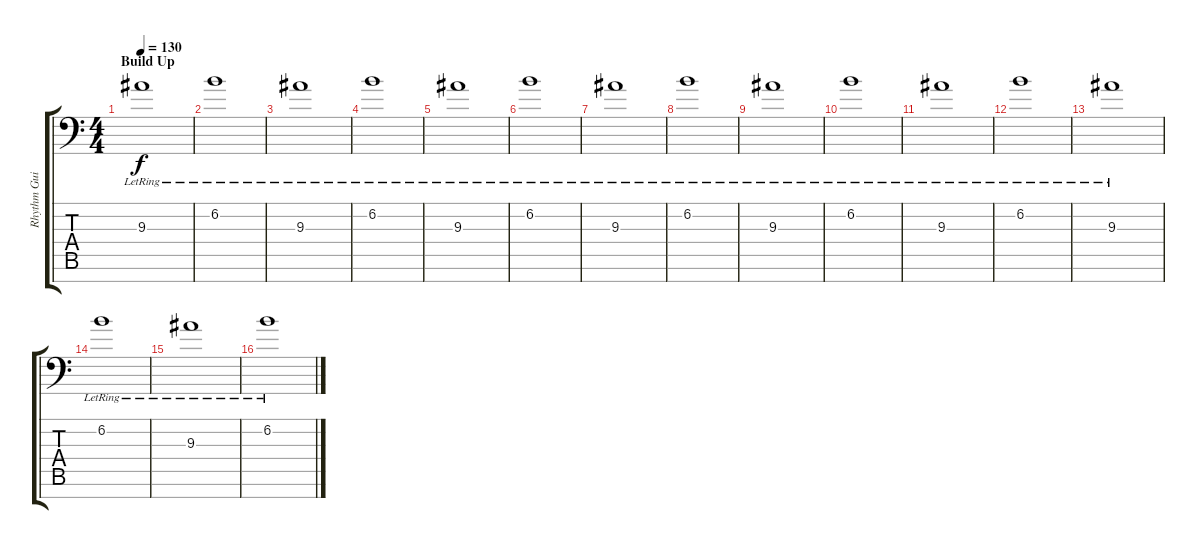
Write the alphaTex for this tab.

\track ("Rhythm Guitar 2 (Fredrik Thordendal) " "Rhythm Gui") {instrument overdrivenguitar}
\staff {score tabs}
\tuning (Bb3 F3 Db3 Ab2 Eb2 Bb1 F1) {hide}
\ts (4 4)
\section ("" "Build Up")
\tempo 130
\clef f4
\ks c
9.3{lr}.1{dy f volume 7 balance 11 instrument electricguitarmuted} |
6.2{lr}.1 |
9.3{lr}.1 |
6.2{lr}.1 |
9.3{lr}.1 |
6.2{lr}.1 |
9.3{lr}.1 |
6.2{lr}.1 |
9.3{lr}.1 |
6.2{lr}.1 |
9.3{lr}.1 |
6.2{lr}.1 |
9.3{lr}.1 |
6.2{lr}.1 |
9.3{lr}.1 |
6.2{lr}.1
